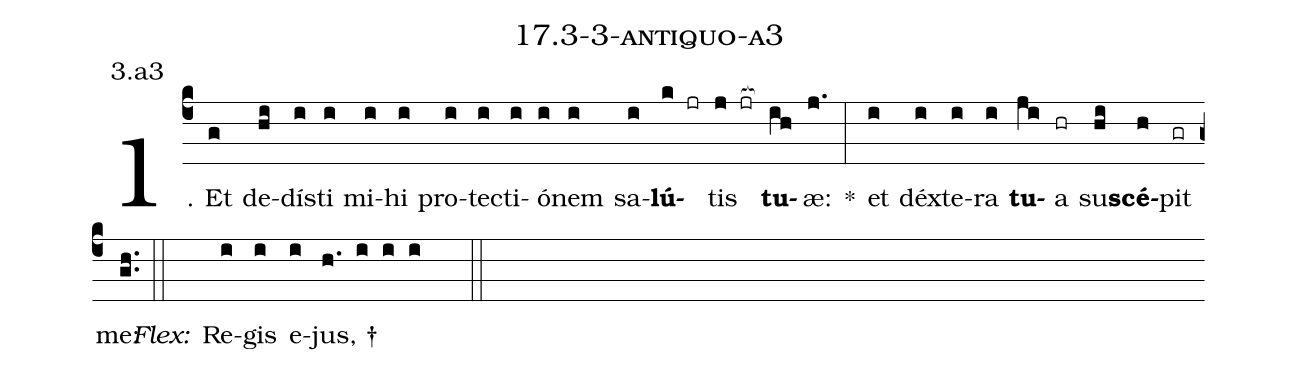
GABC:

name: 17.3-3-antiquo-a3;
annotation: 3.a3;
%%
(c4)1. Et(g) de(hi)dís(i)ti(i) mi(i)hi(i) pro(i)tec(i)ti(i)ó(i)nem(i) sa(i)<b>lú</b>(k jr)tis(j jr[ocb:1{]) <b>tu</b>(ih[ocb:0}])æ:(j.) *(:) et(i) déx(i)te(i)ra(i) <b>tu</b>(ji)a(hr) su(hi)<b>scé</b>(h)pit(gr) me:(gh..) (::)
<i>Flex:</i>()  Re(i)gis(i) e(i)jus, †(h. i i i  ::)

%E(i) u(i) o(ji) u(hi) a(h) e.(gh..) (::)
